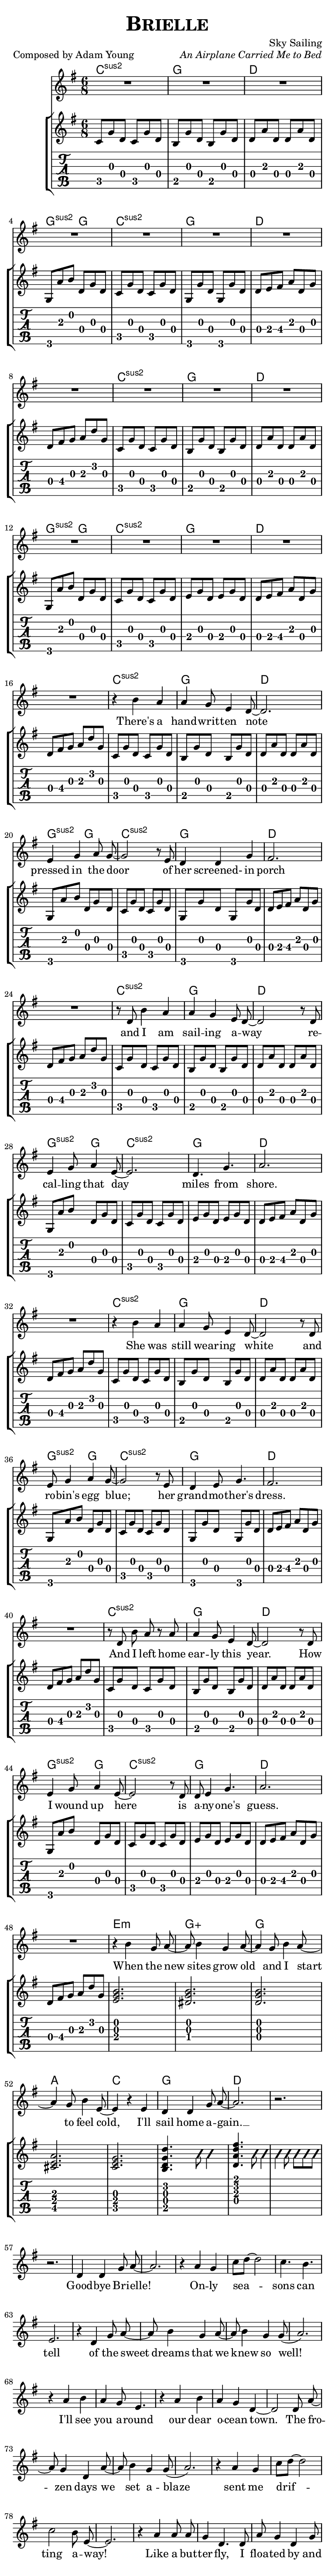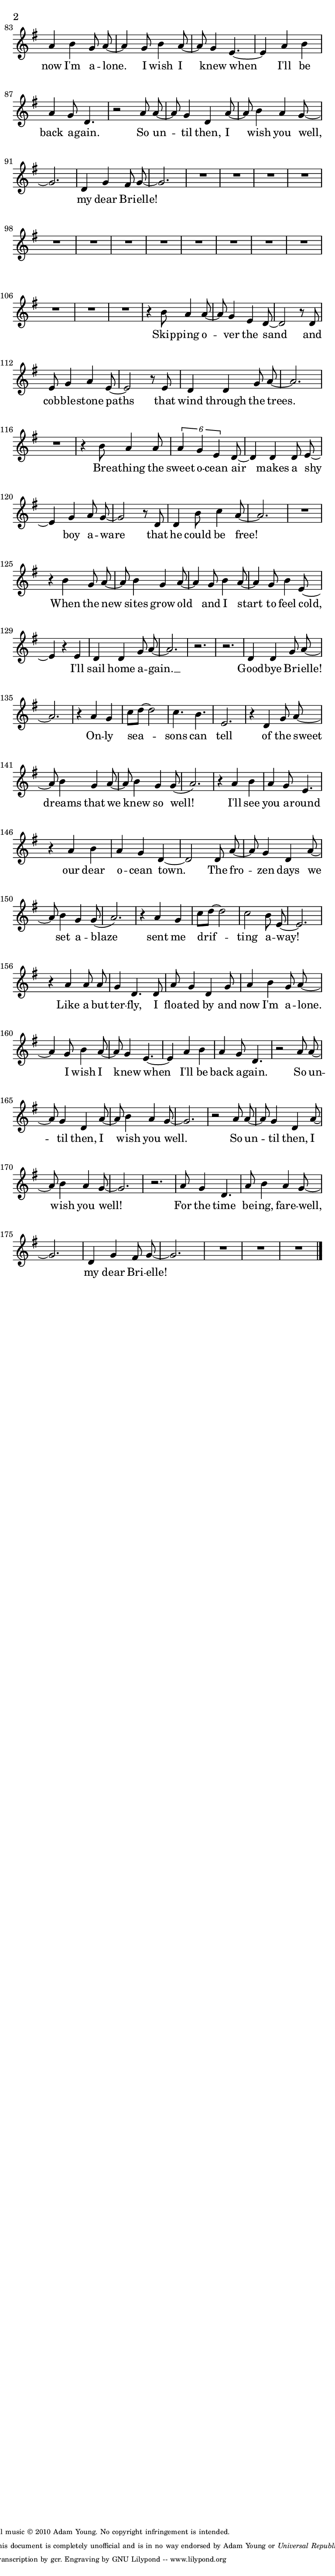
\version "2.12.3"

% Layout and paper settings for Brielle

%{ Brielle by Sky Sailing -- engraved by gcr
 ,ggggggggggg,                                                   
dP"""88""""""Y8,                           ,dPYb, ,dPYb,         
Yb,  88      `8b                           IP'`Yb IP'`Yb         
 `"  88      ,8P             gg            I8  8I I8  8I         
     88aaaad8P"              ""            I8  8' I8  8'         
     88""""Y8ba   ,gggggg,   gg    ,ggg,   I8 dP  I8 dP   ,ggg,  
     88      `8b  dP""""8I   88   i8" "8i  I8dP   I8dP   i8" "8i 
     88      ,8P ,8'    8I   88   I8, ,8I  I8P    I8P    I8, ,8I 
     88_____,d8',dP     Y8,_,88,_ `YbadP' ,d8b,_ ,d8b,_  `YbadP' 
    88888888P"  8P      `Y88P""Y8888P"Y8888P'"Y888P'"Y88888P"Y888
%}

%%% { CONFIGURATION
brTimeKey = { \time 6/8 \key g \major }

% Pick which flavor of things you want
% #'preprod or #'release
brVAFlavor = #'preprod
brCAFlavor = #'preprod
brCBFlavor = #'preprod
brVBFlavor = #'preprod

% slashes -- turn on improvisation (voices need the "Pitch_squash_engraver")
% and hide tab noteheads.
sl = {
  \improvisationOn
  %\override TabNoteHead #'transparent = ##t
  \override TabNoteHead #'stencil = ##f
  % ^ this is better but makes warnings
}
nsl = {
  \improvisationOff
  %\revert TabNoteHead #'transparent
  \revert TabNoteHead #'stencil
}
%%% }

%%% { LYRICS
brLyricsVA = \lyricmode {
  There's a hand -- writ -- ten note
  pressed in the door
  of her screened- in porch
  and I am sail -- ing a -- way
  re -- cal -- ling that day
  miles from shore.

  She was still wear -- ing white
  and ro -- bin's egg blue;
  her grand -- mo -- ther's dress.
  And I left home ear -- ly this year.
  How I wound up here
  is a -- ny -- one's guess.
}

brLyricsTr = \lyricmode {
  % Transition
  When the new sites grow old
  and I start to feel cold,
  I'll sail home a -- gain. __
}

brLyricsCA = \lyricmode {
  % Chorus
  Good -- bye Bri -- elle!
  \tag #'preprod { On -- ly sea -- sons can tell }
  \tag #'release { On -- ly whis -- pers can tell }
  of the sweet dreams that we knew so well!
  I'll see you a -- round
  our dear o -- cean town.
}
brLyricsCB = \lyricmode {
  The fro -- zen days we set a -- blaze
  sent me drif -- ting a -- way!
  Like a but -- ter -- fly, I floa -- ted by
  \tag #'preprod { and now I'm a -- lone. }
  \tag #'release { and now you're a -- lone. }
  I wish I knew when I'll be back a -- gain.
}
brLyricsCEndA = \lyricmode {
  So un -- til then, I wish you well,
  my dear Bri -- elle!
}

brLyricsVB = \lyricmode {
  % last verse
  Skip -- ping o -- ver the sand
  and cob -- ble -- stone paths
  that wind through the trees.

  Bre -- athing the sweet o -- cean air
  \tag #'preprod { makes a shy boy a -- ware
                   that he could be free! }
  \tag #'release { makes a blue -- bird a -- ware 
                   that she could be free! }
}

brLyricsCEndB = \lyricmode {
  So un -- til then, I wish you well.
  So un -- til then, I wish you well!
  For the time be -- ing, fare -- well, my dear Bri -- elle!
}
%%% }

%%% { SINGING VOICE
brVoiceVAa = \relative c'' {
  r4 b a | % there's a
  a g8 e4 d8~ |
  d2. | % note
  e4 g a8 g8~ | % stuck in the
  g2 r8 e |
  d4 d g | % her screened-in
  fis2. |
  R2. |
  r8 d b'4 a | % And I am sailing
  a4 g e8 d8 ~ |
  d2 r8 d8 |
  e4 g8 a4 e8 ~ |
  e2. | % ...that day
  d4. g | % miles from
  a2. | % shore
  R2. |
}
brVoiceVAb = \relative c'' {
  r4 b a | % She was
  a g8 e4 d8~ |
  d2 r8 d8 | % white...and robin's
  e8 g4 a4 g8~ |
  g2 r8 e |
  d4 e8 g4. | % grandmother's
  fis2. |
  R2. |
  r8 d b' a r a | % And I left home
  a4 g8 e4 d8 ~ |
  d2 r8 d8 |
  e4 g8 a4 e8 ~ |
  e2 r8 d8 | % here is
  d8 e4 g4. | % anyone's
  a2. | R2. | % guess
}
brVoiceTr = \relative c'' {
  r4 b g8 a8~ | % When the new
  a8 b4 g a8~|    % TIES!
  a4 g8 b4 a8~ |  % TIES!
  a4 g8 b4 e,8~ | % TIES! Triple tied measure combo
  e4 r e |
  d d g8 a8~ |    % SO MANY TIES WHAT.
  a2. |
  r2.|
}
brVoiceCA = \relative c'' {
  r2.|
  d,4 d g8 a~ | % Good bye, Brie-elle!
  a2. |
  r4 a4 g |
  c8[ d]~d2 | %se-easons
  c4. b |
  e,2. |
  r4 d g8 a8~ | % of the
  a8 b4 g a8~ |
  a8 b4 g g8(|
  a2.) |
  r4 a b |
  a g8 e4. | % you around
  r4 a4 b |
  a g d~ |
  d2 d8 a'8~ | % town! The--
}
brVoiceCB = \relative c'' {
  % The
  a8 g4 d a'8 ~| % frozen days
  a8 b4 g g8(|
  a2.) |
  r4 a g | % sent me
  c8[ d]~d2 | % drifting
  c2 b8 e,8 ~|
  e2. |
  r4 a a8 a8 | % Like a 
  g4 d4. d8 | % Butterfly, I 
  a'8 g4 d g8 | % floated by, and
  a4 b g8 a8~ |
  a4 g8 b4 a8 ~| % ~lone! I wish I
  a8 g4 e4.~ |
  e4 a b|
  a4 g8 d4.|
  r2 a'8 a8~| % so
}
brVoiceCEndA = \relative c'' {
  % ... So
  a8 g4 d4 a'8~|
  a8 b4 a g8~ |
  g2. |
  d4 g fis8 g8 ~ |
}
brVoiceVB = \relative c'' {
  r4 b8 a4 a8~ | % Skipping
  a8 g4 e d8 ~|
  d2 r8 d8 |
  e8 g4 a e8 ~| % cobblestone
  e2 r8 e |
  d4 d g8 a8 ~ |
  a2. | % trees!
  R2. |
  r4 b8 a4 a8 | % And breathing the
  \times 5/6 {
    a4 g e    %   WTF !!
  } d8~ | % sweet ocean air ~
  d4 d4 d8 e8 ~| % ~air makes a shy
  e4 g a8 g8 ~ | % shy boy a-ware
  g2 r8 d8 | % ~ware that
  d4 b'8 c4 a8~ | % he could be
  a2. | % free!
  R2. |
}
brVoiceCEndB = \relative c'' {
  % ... So
  a8 g4 d a'8~| % until then, I
  a8 b4 a g8~|
  g2. |
  r2 a8 a8~|
  a8 g4 d a'8~|
  a8 b4 a g8~|
  g2. |
  r2. |
  a8 g4 d4. | % For the time
  a'8 b4 a4 g8~ |
  g2. |
  d4 g fis8 g8 ~ |
  g2. |
}
%%% }

%%% { CHORD NAMES
brChordsIntro = \chordmode {
  c2.:sus2
  g2.
  d2.
  g4.:sus2
  g4.
  c2.:sus2
  g2.
  d2. s2.
}
brChordsTr = \chordmode {
  e2.:m
  g:aug
  g
  a
  c
  g
  d
}
%%% }

%%% { GUITAR
brGuitarIntro = \relative c' {
  \repeat unfold 2 { c8 g' d } |
  \repeat unfold 2 { b8 g' d } |
  \repeat unfold 2 { d8 a' d, } |
  g,8 a' b d, g d |
  \repeat unfold 2 { c8 g' d } |
  \repeat unfold 2 { g,8 g' d } |
  d e fis a d, g | % the first D should be 8va lower
  d fis g a d g, |

  \repeat unfold 2 { c,8 g' d } |
  \repeat unfold 2 { b8 g' d } |
  \repeat unfold 2 { d8 a' d, } |
  g,8 a' b d, g d |
  \repeat unfold 2 { c8 g' d } |
  \repeat unfold 2 { e g d } |
  d e fis a d, g | % first D: 8va lower
  d fis g a d g, |
}
brGuitarTr = \relative c' {
  \chordmode {
    e2.:m           % dotted half-note E minor
    g:aug/dis       % G augmented w/ dis on bottom
    g:/d            % G natural w/ D on bottom
    cis:m6-^5       % 1st inverted A alternate: g:5-/des
    c
  }
  <b d g d'>4. \sl c8 c4 \nsl |
  <d a' d fis>4. \sl d8 d4 |
  d4 d8 d8 d8 d8 \nsl |
}

%%% }


%%% { STRUCTURE
brChords = {
  \repeat unfold 6 {
    \brChordsIntro
  }
  \brChordsTr
}

brVoice = {
  \autoBeamOff
  R2.*16 |
  \keepWithTag \brVAFlavor \brVoiceVAa
  \keepWithTag \brVAFlavor \brVoiceVAb

  \brVoiceTr
  \keepWithTag \brCAFlavor \brVoiceCA
  \keepWithTag \brCBFlavor \brVoiceCB
  \brVoiceCEndA
  g'2. | % tied with previous
  R2.*15
  \keepWithTag \brVBFlavor \brVoiceVB
  \brVoiceTr
  \keepWithTag \brCAFlavor \brVoiceCA
  \keepWithTag \brCBFlavor \brVoiceCB
  \brVoiceCEndB
  R2.*3 |
  \bar "|."
}

brLyrics = {
  % Verse 1 and transition
  \keepWithTag \brVAFlavor \brLyricsVA
  \brLyricsTr

  % Chorus
  \keepWithTag \brCAFlavor \brLyricsCA
  \keepWithTag \brCBFlavor \brLyricsCB
  \brLyricsCEndA

  % Verse 2 and transition
  \keepWithTag \brVBFlavor \brLyricsVB
  \brLyricsTr

  % Chorus
  \keepWithTag \brCAFlavor \brLyricsCA
  \keepWithTag \brCBFlavor \brLyricsCB
  \keepWithTag \brCBFlavor \brLyricsCEndB
}

brGuitar = {
  \brGuitarIntro
  \brGuitarIntro % also VAa
  \brGuitarIntro % also VAb
  \brGuitarTr
}

%%% }

% vim: foldmethod=marker foldmarker={,}


\score {<<
  \new ChordNames \brChords

  \new Staff { \brTimeKey \new Voice = "brielleLyrics" \brVoice }
  \new Lyrics \lyricsto "brielleLyrics" \brLyrics

  \new StaffGroup <<
    \new Staff { \brTimeKey \brGuitar }
    \new TabStaff  { \brTimeKey \transpose g' g \brGuitar }
  >>
>>}

%#(set-global-staff-size 25)
\layout {
  % This squashes slashes (set with \sl or \improvisationOn) to be on the same
  % staff line. Applied to every voice.
  \context { \Voice
    \consists "Pitch_squash_engraver"
  }
  % Bigger letters! Default tab staff is _unreadable_
  \context { \TabStaff
    fontSize=#2
    \override StaffSymbol #'staff-space = #1.6 % default 1.5
  }
}
\paper {
  % DEBUG -- this is so I can have Evince open on the right hand side while I
  % work. It's very nice, but not appropriate.
  paper-height = 100\cm
  paper-width = 13\cm
  top-margin = .5\cm
  bottom-margin = .5\cm
  left-margin = .5\cm
  right-margin = .5\cm
  %#(set-paper-size "letter")
}
\header {
  title         = \markup {
    %\override #'(font-name . "URW Chancery L")
    \larger \larger \smallCaps Brielle
  }
  composer   = "Sky Sailing"
  opus          = \markup { \italic { An Airplane Carried Me to Bed } }
  piece      = "Composed by Adam Young"
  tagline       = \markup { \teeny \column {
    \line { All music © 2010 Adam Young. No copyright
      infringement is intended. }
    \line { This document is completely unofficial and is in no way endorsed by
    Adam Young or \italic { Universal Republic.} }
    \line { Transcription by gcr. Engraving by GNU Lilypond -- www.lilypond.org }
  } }
}
